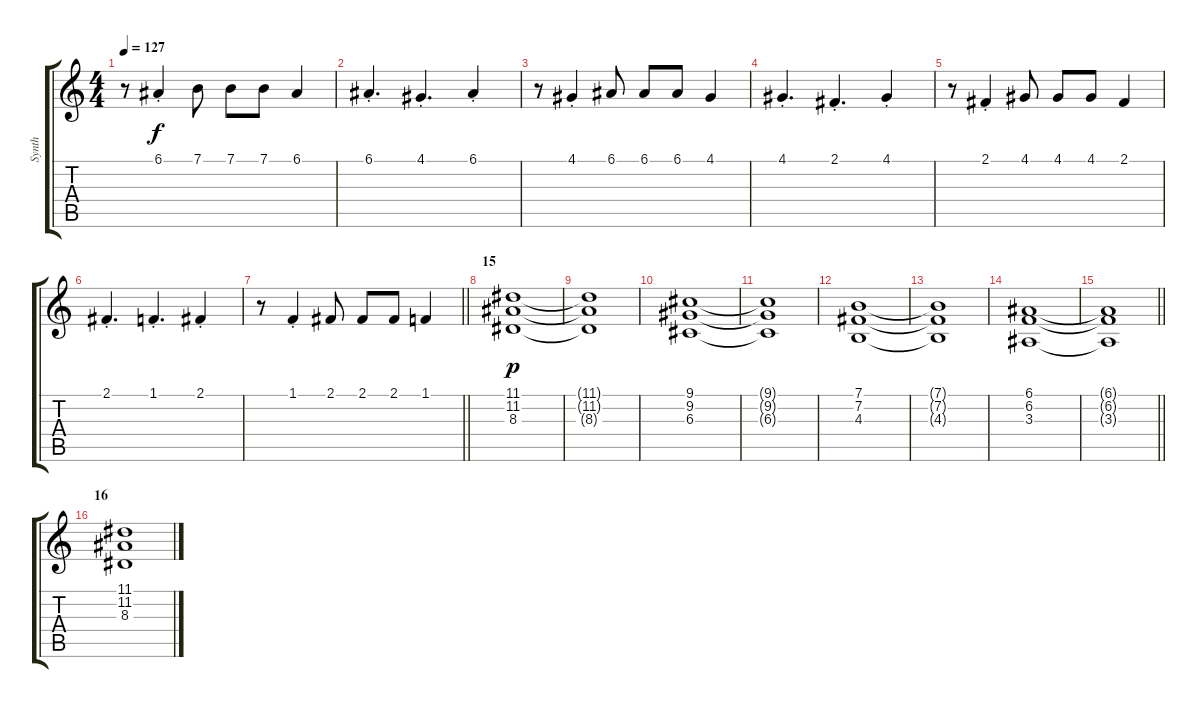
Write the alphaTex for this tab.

\track ("Synth" "Synth") {instrument stringensemble1}
\staff {score tabs}
\tuning (E4 B3 G3 D3 A2 E2) {hide}
\ts (4 4)
\tempo 127
\clef g2
\ks c
r.8{dy f} 6.1{st}.4 7.1.8 7.1.8 7.1.8 6.1.4 |
6.1{st}.4{d} 4.1{st}.4{d} 6.1{st}.4 |
r.8 4.1{st}.4 6.1.8 6.1.8 6.1.8 4.1.4 |
4.1{st}.4{d} 2.1{st}.4{d} 4.1{st}.4 |
r.8 2.1{st}.4 4.1.8 4.1.8 4.1.8 2.1.4 |
2.1{st}.4{d} 1.1{st}.4{d} 2.1{st}.4 |
\barLineRight lightlight
r.8 1.1{st}.4 2.1.8 2.1.8 2.1.8 1.1.4 |
\section ("" "15")
(11.1 11.2 8.3).1{dy p} |
(11.1{t} 11.2{t} 8.3{t}).1 |
(9.1 9.2 6.3).1 |
(9.1{t} 9.2{t} 6.3{t}).1 |
(7.1 7.2 4.3).1 |
(7.1{t} 7.2{t} 4.3{t}).1 |
(6.1 6.2 3.3).1 |
\barLineRight lightlight
(6.1{t} 6.2{t} 3.3{t}).1 |
\section ("" "16")
(11.1 11.2 8.3).1
